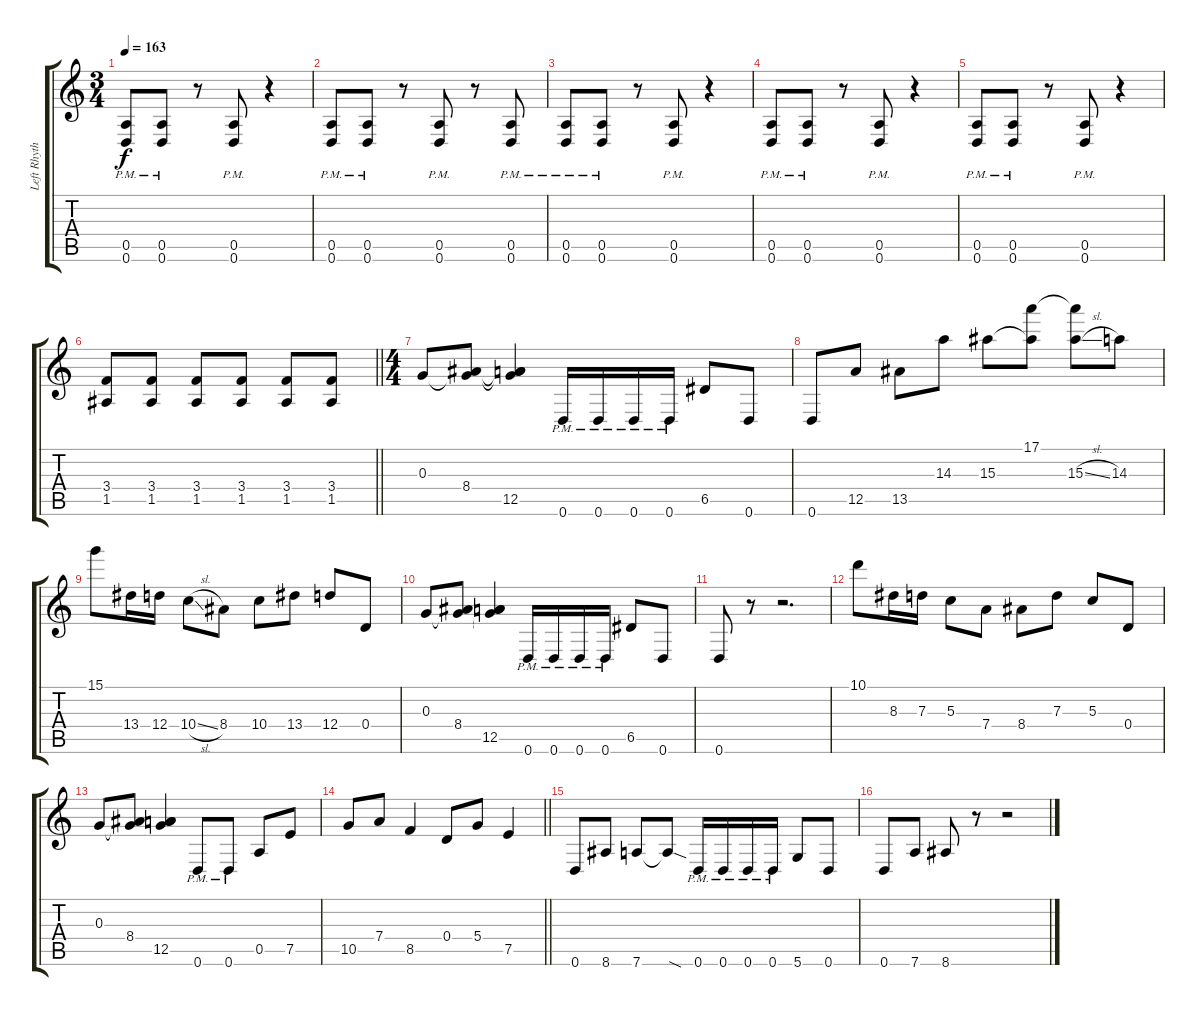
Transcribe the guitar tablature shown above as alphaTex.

\track ("Left Rhythm" "Left Rhyth") {instrument distortionguitar}
\staff {score tabs}
\tuning (E4 B3 G3 D3 A2 D2) {hide}
\ts (3 4)
\tempo 163
\clef g2
\ks c
(0.5{pm} 0.6{pm}).8{dy f} (0.5{pm} 0.6{pm}).8 r.8 (0.5{pm} 0.6{pm}).8 r.4 |
(0.5{pm} 0.6{pm}).8 (0.5{pm} 0.6{pm}).8 r.8 (0.5{pm} 0.6{pm}).8 r.8 (0.5{pm} 0.6{pm}).8 |
(0.5{pm} 0.6{pm}).8 (0.5{pm} 0.6{pm}).8 r.8 (0.5{pm} 0.6{pm}).8 r.4 |
(0.5{pm} 0.6{pm}).8 (0.5{pm} 0.6{pm}).8 r.8 (0.5{pm} 0.6{pm}).8 r.4 |
(0.5{pm} 0.6{pm}).8 (0.5{pm} 0.6{pm}).8 r.8 (0.5{pm} 0.6{pm}).8 r.4 |
\barLineRight lightlight
(3.4 1.5).8 (3.4 1.5).8 (3.4 1.5).8 (3.4 1.5).8 (3.4 1.5).8 (3.4 1.5).8 |
\ts (4 4)
\section ("" "")
0.3.8 (0.3{t} 8.4).8 (0.3{t} 8.4{t} 12.5).4 0.6{pm}.16 0.6{pm}.16 0.6{pm}.16 0.6{pm}.16 6.5.8 0.6.8 |
0.6.8 12.5.8 13.5.8 14.3.8 15.3.8 (17.1 15.3{t}).8 (17.1{t} 15.3{sl}).8 14.3.8 |
15.1.8 13.4.16 12.4.16 10.4{sl}.8 8.4.8 10.4.8 13.4.8 12.4.8 0.4.8 |
0.3.8 (0.3{t} 8.4).8 (0.3{t} 8.4{t} 12.5).4 0.6{pm}.16 0.6{pm}.16 0.6{pm}.16 0.6{pm}.16 6.5.8 0.6.8 |
0.6.8 r.8 r.2{d} |
10.1.8 8.3.16 7.3.16 5.3.8 7.4.8 8.4.8 7.3.8 5.3.8 0.4.8 |
0.3.8 (0.3{t} 8.4).8 (0.3{t} 8.4{t} 12.5).4 0.6{pm}.8 0.6{pm}.8 0.5.8 7.5.8 |
\barLineRight lightlight
10.5.8 7.4.8 8.5.4 0.4.8 5.4.8 7.5.4 |
\section ("" "")
0.6.8 8.6.8 7.6.8 7.6{sod t}.8 0.6{pm}.16 0.6{pm}.16 0.6{pm}.16 0.6{pm}.16 5.6.8 0.6.8 |
0.6.8 7.6.8 8.6.8 r.8 r.2
